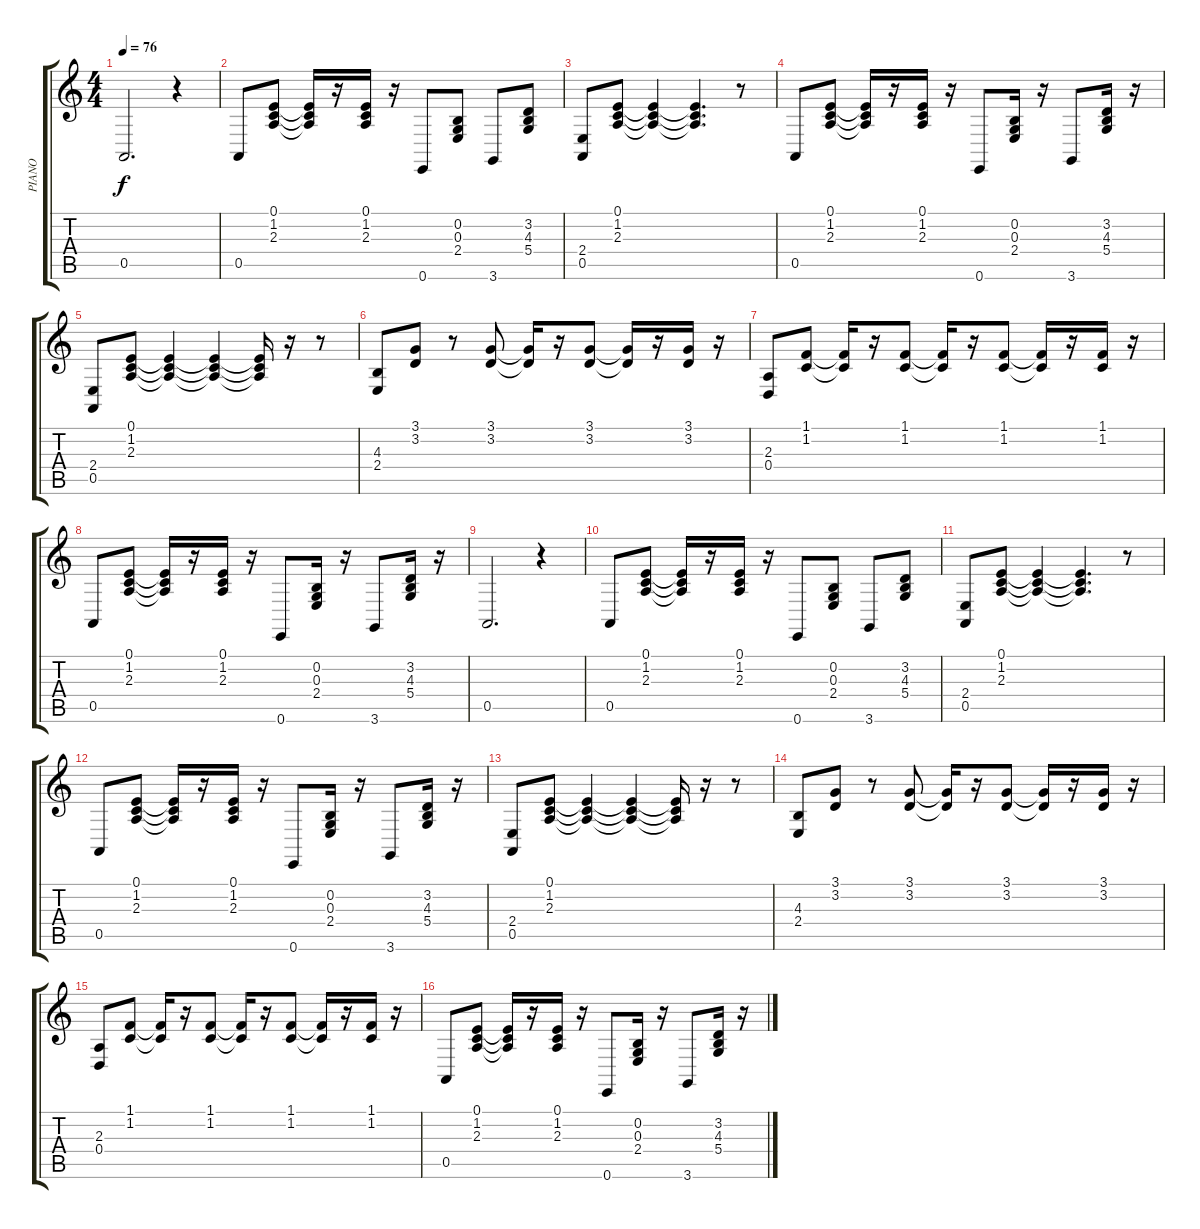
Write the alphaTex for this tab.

\track ("PIANO   " "PIANO   ") {instrument electricgrandpiano}
\staff {score tabs}
\tuning (E4 B3 G3 D3 A2 E2) {hide}
\ts (4 4)
\tempo 76
\clef g2
\ks c
0.5.2{d dy f} r.4 |
0.5.8 (0.1 1.2 2.3).8 (0.1{t} 1.2{t} 2.3{t}).16 r.16 (0.1 1.2 2.3).16 r.16 0.6.8 (0.2 0.3 2.4).8 3.6.8 (3.2 4.3 5.4).8 |
(2.4 0.5).8 (0.1 1.2 2.3).8 (0.1{t} 1.2{t} 2.3{t}).4 (0.1{t} 1.2{t} 2.3{t}).4{d} r.8 |
0.5.8 (0.1 1.2 2.3).8 (0.1{t} 1.2{t} 2.3{t}).16 r.16 (0.1 1.2 2.3).16 r.16 0.6.8 (0.2 0.3 2.4).16 r.16 3.6.8 (3.2 4.3 5.4).16 r.16 |
(2.4 0.5).8 (0.1 1.2 2.3).8 (0.1{t} 1.2{t} 2.3{t}).4 (0.1{t} 1.2{t} 2.3{t}).4 (0.1{t} 1.2{t} 2.3{t}).16 r.16 r.8 |
(4.3 2.4).8 (3.1 3.2).8 r.8 (3.1 3.2).8 (3.1{t} 3.2{t}).16 r.16 (3.1 3.2).8 (3.1{t} 3.2{t}).16 r.16 (3.1 3.2).16 r.16 |
(2.3 0.4).8 (1.1 1.2).8 (1.1{t} 1.2{t}).16 r.16 (1.1 1.2).8 (1.1{t} 1.2{t}).16 r.16 (1.1 1.2).8 (1.1{t} 1.2{t}).16 r.16 (1.1 1.2).16 r.16 |
0.5.8 (0.1 1.2 2.3).8 (0.1{t} 1.2{t} 2.3{t}).16 r.16 (0.1 1.2 2.3).16 r.16 0.6.8 (0.2 0.3 2.4).16 r.16 3.6.8 (3.2 4.3 5.4).16 r.16 |
0.5.2{d} r.4 |
0.5.8 (0.1 1.2 2.3).8 (0.1{t} 1.2{t} 2.3{t}).16 r.16 (0.1 1.2 2.3).16 r.16 0.6.8 (0.2 0.3 2.4).8 3.6.8 (3.2 4.3 5.4).8 |
(2.4 0.5).8 (0.1 1.2 2.3).8 (0.1{t} 1.2{t} 2.3{t}).4 (0.1{t} 1.2{t} 2.3{t}).4{d} r.8 |
0.5.8 (0.1 1.2 2.3).8 (0.1{t} 1.2{t} 2.3{t}).16 r.16 (0.1 1.2 2.3).16 r.16 0.6.8 (0.2 0.3 2.4).16 r.16 3.6.8 (3.2 4.3 5.4).16 r.16 |
(2.4 0.5).8 (0.1 1.2 2.3).8 (0.1{t} 1.2{t} 2.3{t}).4 (0.1{t} 1.2{t} 2.3{t}).4 (0.1{t} 1.2{t} 2.3{t}).16 r.16 r.8 |
(4.3 2.4).8 (3.1 3.2).8 r.8 (3.1 3.2).8 (3.1{t} 3.2{t}).16 r.16 (3.1 3.2).8 (3.1{t} 3.2{t}).16 r.16 (3.1 3.2).16 r.16 |
(2.3 0.4).8 (1.1 1.2).8 (1.1{t} 1.2{t}).16 r.16 (1.1 1.2).8 (1.1{t} 1.2{t}).16 r.16 (1.1 1.2).8 (1.1{t} 1.2{t}).16 r.16 (1.1 1.2).16 r.16 |
0.5.8 (0.1 1.2 2.3).8 (0.1{t} 1.2{t} 2.3{t}).16 r.16 (0.1 1.2 2.3).16 r.16 0.6.8 (0.2 0.3 2.4).16 r.16 3.6.8 (3.2 4.3 5.4).16 r.16
